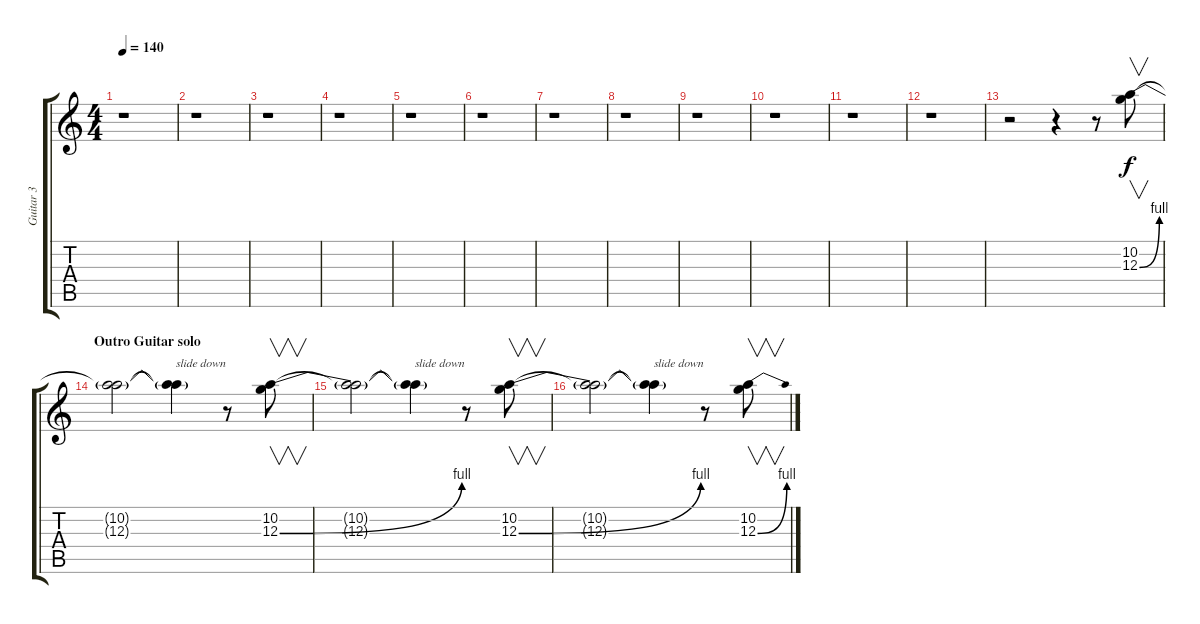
\track ("Guitar 3" "Guitar 3") {instrument distortionguitar}
\staff {score tabs}
\tuning (E4 B3 G3 D3 A2 E2) {hide}
\ts (4 4)
\tempo 140
\clef g2
\ks c
r.1{dy f} |
r.1 |
r.1 |
r.1 |
r.1 |
r.1 |
r.1 |
r.1 |
r.1 |
r.1 |
r.1 |
r.1 |
r.2 r.4 r.8 (10.2 12.3{be (bend 0 0 60 4)}).8{v} |
\section ("" "Outro Guitar solo")
(10.2{t} 12.3{t}).2 (10.2{t} 12.3{t}).4{txt "slide down"} r.8 (10.2 12.3{be (bend 0 0 60 4)}).8{v} |
(10.2{t} 12.3{t}).2 (10.2{t} 12.3{t}).4{txt "slide down"} r.8 (10.2 12.3{be (bend 0 0 60 4)}).8{v} |
(10.2{t} 12.3{t}).2 (10.2{t} 12.3{t}).4{txt "slide down"} r.8 (10.2 12.3{be (bend 0 0 60 4)}).8{v}
